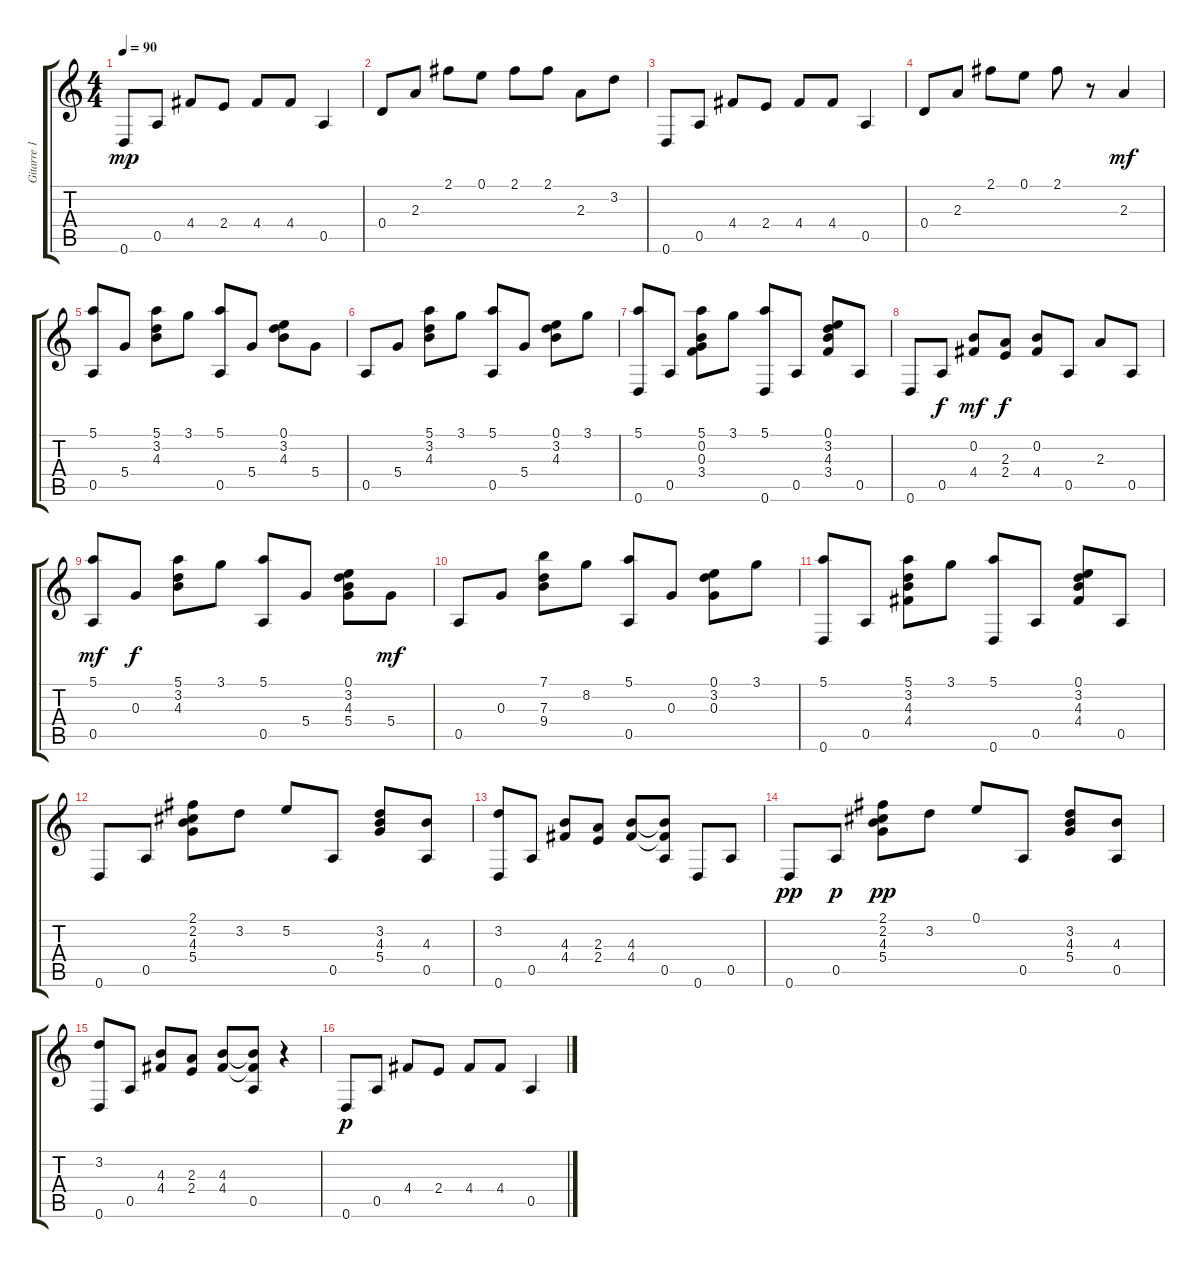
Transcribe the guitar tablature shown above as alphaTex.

\track ("Gitarre 1" "Gitarre 1") {instrument acousticguitarnylon}
\staff {score tabs}
\tuning (E4 B3 G3 D3 A2 D2) {hide}
\ts (4 4)
\tempo 90
\clef g2
\ks c
0.6.8{dy mp instrument acousticguitarnylon} 0.5.8 4.4.8 2.4.8 4.4.8 4.4.8 0.5.4 |
0.4.8 2.3.8 2.1.8 0.1.8 2.1.8 2.1.8 2.3.8 3.2.8 |
0.6.8 0.5.8 4.4.8 2.4.8 4.4.8 4.4.8 0.5.4 |
0.4.8 2.3.8 2.1.8 0.1.8 2.1.8 r.8 2.3.4{dy mf} |
(5.1 0.5).8 5.4.8 (5.1 3.2 4.3).8 3.1.8 (5.1 0.5).8 5.4.8 (0.1 3.2 4.3).8 5.4.8 |
0.5.8 5.4.8 (5.1 3.2 4.3).8 3.1.8 (5.1 0.5).8 5.4.8 (0.1 3.2 4.3).8 3.1.8 |
(5.1 0.6).8 0.5.8 (5.1 0.2 0.3 3.4).8 3.1.8 (5.1 0.6).8 0.5.8 (0.1 3.2 4.3 3.4).8 0.5.8 |
0.6.8 0.5.8{dy f} (0.2 4.4).8{dy mf} (2.3 2.4).8{dy f} (0.2 4.4).8 0.5.8 2.3.8 0.5.8 |
(5.1 0.5).8{dy mf} 0.3.8{dy f} (5.1 3.2 4.3).8 3.1.8 (5.1 0.5).8 5.4.8 (0.1 3.2 4.3 5.4).8 5.4.8{dy mf} |
0.5.8 0.3.8 (7.1 7.3 9.4).8 8.2.8 (5.1 0.5).8 0.3.8 (0.1 3.2 0.3).8 3.1.8 |
(5.1 0.6).8 0.5.8 (5.1 3.2 4.3 4.4).8 3.1.8 (5.1 0.6).8 0.5.8 (0.1 3.2 4.3 4.4).8 0.5.8 |
0.6.8 0.5.8 (2.1 2.2 4.3 5.4).8 3.2.8 5.2.8 0.5.8 (3.2 4.3 5.4).8 (4.3 0.5).8 |
(3.2 0.6).8 0.5.8 (4.3 4.4).8 (2.3 2.4).8 (4.3 4.4).8 (4.3{t} 4.4{t} 0.5).8 0.6.8 0.5.8 |
0.6.8{dy pp} 0.5.8{dy p} (2.1 2.2 4.3 5.4).8{dy pp} 3.2.8 0.1.8 0.5.8 (3.2 4.3 5.4).8 (4.3 0.5).8 |
(3.2 0.6).8 0.5.8 (4.3 4.4).8 (2.3 2.4).8 (4.3 4.4).8 (4.3{t} 4.4{t} 0.5).8 r.4 |
0.6.8{dy p} 0.5.8 4.4.8 2.4.8 4.4.8 4.4.8 0.5.4
